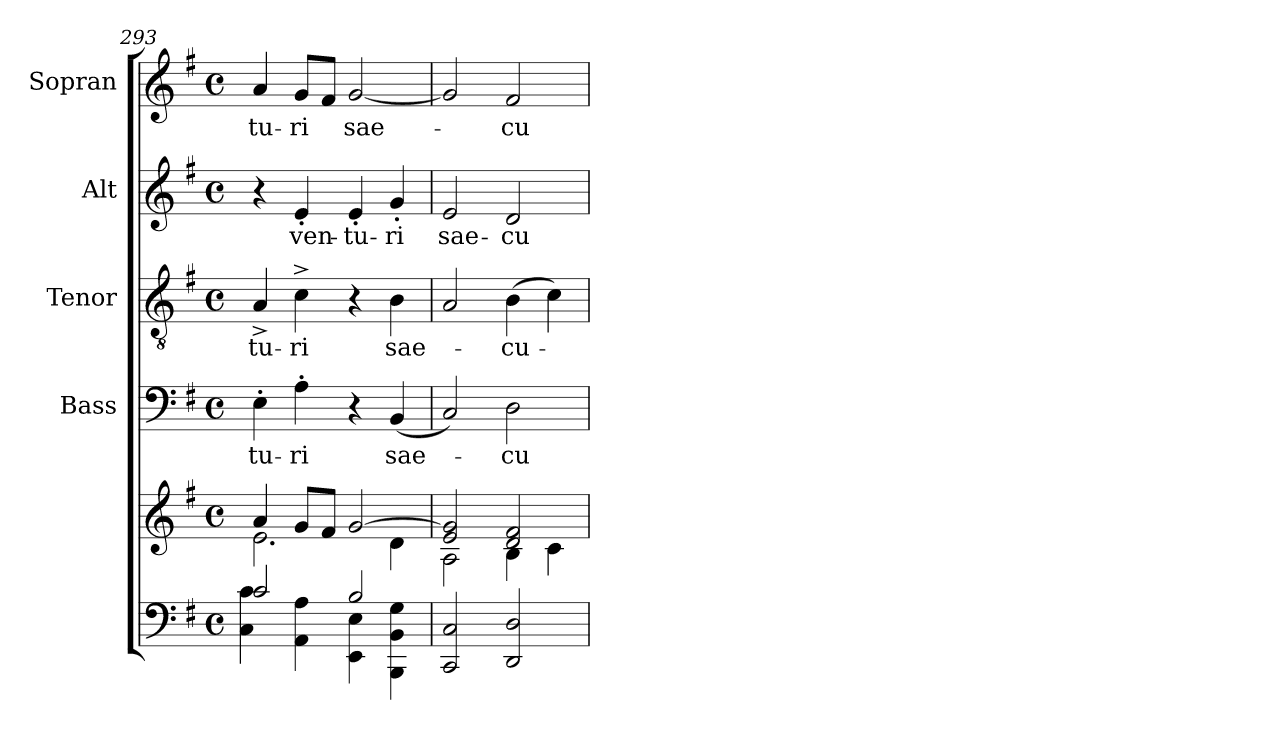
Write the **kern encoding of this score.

**kern	**kern	**kern	**text	**kern	**text	**kern	**text	**kern	**text
*part5	*part5	*part4	*part4	*part3	*part3	*part2	*part2	*part1	*part1
*staff6	*staff5	*staff4	*staff4	*staff3	*staff3	*staff2	*staff2	*staff1	*staff1
*	*	*I"Bass	*	*I"Tenor	*	*I"Alt	*	*I"Sopran	*
*	*	*I'B.	*	*I'T.	*	*I'A.	*	*I'S.	*
!!LO:LB:g=z
*clefF4	*clefG2	*clefF4	*	*clefGv2	*	*clefG2	*	*clefG2	*
*k[f#]	*k[f#]	*k[f#]	*	*k[f#]	*	*k[f#]	*	*k[f#]	*
*G:	*G:	*G:	*	*G:	*	*G:	*	*G:	*
*M4/4	*M4/4	*M4/4	*	*M4/4	*	*M4/4	*	*M4/4	*
*met(c)	*met(c)	*met(c)	*	*met(c)	*	*met(c)	*	*met(c)	*
=293	=293	=293	=293	=293	=293	=293	=293	=293	=293
*^	*^	*	*	*	*	*	*	*	*
!	!	!	!	!	!LO:LY:b	!	!LO:LY:b	!	!	!	!LO:LY:b
2c/	4C\ 4c\	4a/	2.e\	4E'>\	-tu-	4A^>/	-tu-	4r	.	4a/	-tu-
!	!	!	!	!	!LO:LY:b	!	!LO:LY:b	!	!LO:LY:b	!	!LO:LY:b
.	4AA\ 4A\	8g/L	.	4A'>\	-ri	4c^>\	-ri	4e'</	ven-	8g/L	-ri
.	.	8f#/J	.	.	.	.	.	.	.	8f#/J	.
!	!	!	!	!	!	!	!	!	!LO:LY:b	!	!LO:LY:b
2B/	4EE\ 4E\	[>2g/	.	4r	.	4r	.	4e'</	-tu-	[2g/	sae-
!	!	!	!	!	!LO:LY:b	!	!LO:LY:b	!	!LO:LY:b	!	!
.	4BBB\ 4BB\ 4G\	.	4d\	(<4BB/	sae-	4B\	sae-	4g'</	-ri	.	.
=294	=294	=294	=294	=294	=294	=294	=294	=294	=294	=294	=294
!	!	!	!	!	!	!	!	!	!LO:LY:b	!	!
*v	*v	*	*	*	*	*	*	*	*	*	*
2CC/ 2C/	2e/ 2g/]	2A\	2C/)	.	2A/	.	2e/	sae-	2g/]	.
!	!	!	!	!LO:LY:b	!	!LO:LY:b	!	!LO:LY:b	!	!LO:LY:b
2DD/ 2D/	2d/ 2f#/	4B\	2D\	-cu-	(>4B\	-cu-	2d/	-cu-	2f#/	-cu-
.	.	4c\	.	.	4c\)	.	.	.	.	.
*	*v	*v	*	*	*	*	*	*	*	*
=	=	=	=	=	=	=	=	=	=
*-	*-	*-	*-	*-	*-	*-	*-	*-	*-
